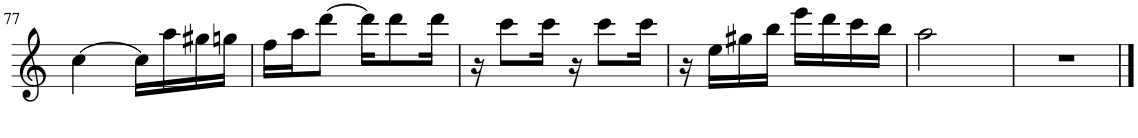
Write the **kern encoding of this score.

**kern
*part1
*staff1
*I"Flute, Flute
*I'Fl
!!LO:PB:g=z
*clefG2
*k[]
*M2/4
=77
[4cc\
16cc\LL]
16aa\
16gg#X\
16ggn\JJ
=78
16ff\LL
16aa\J
[8ddd\J
16ddd\KL]
8ddd\
16ddd\Jk
=79
16r
8ccc\L
16ccc\Jk
16r
8ccc\L
16ccc\Jk
=80
16r
16ee\LL
16gg#X\
16bb\JJ
16eee\LL
16ddd\
16ccc\
16bb\JJ
=81
2aa\
=82
2r
==
*-
